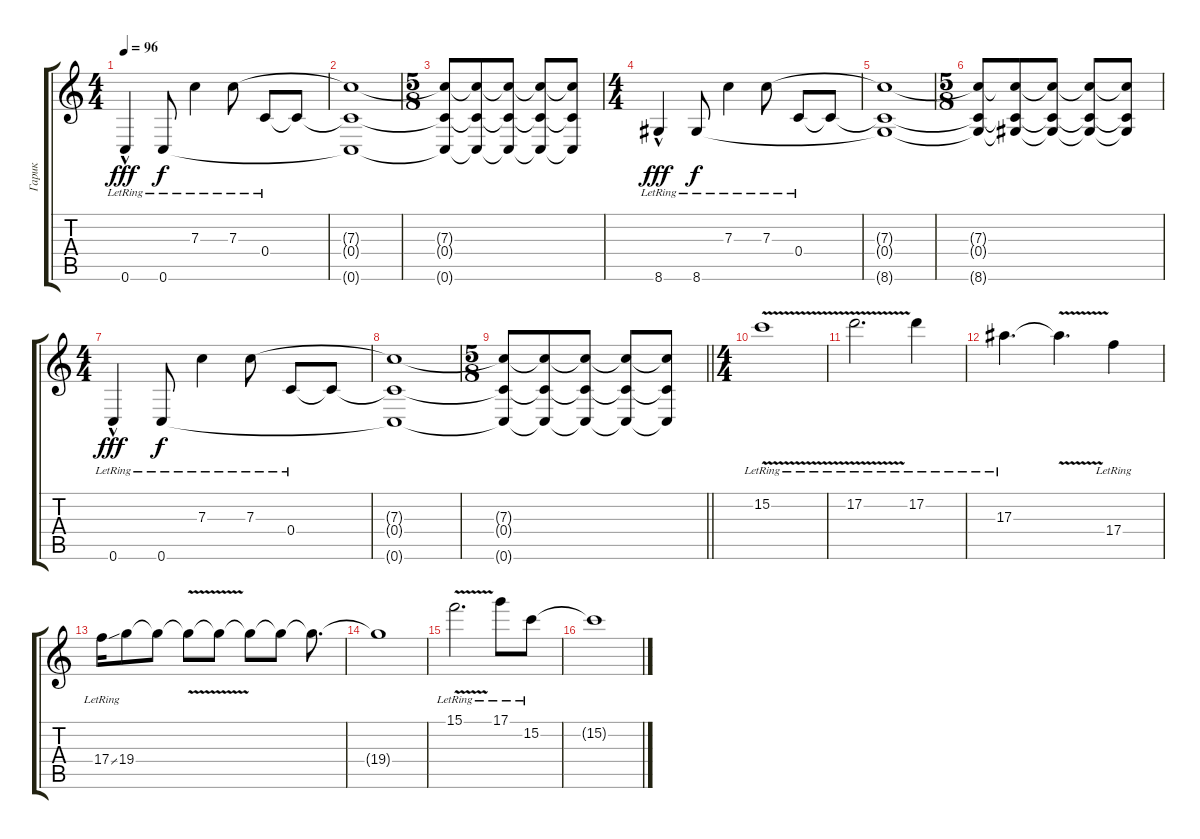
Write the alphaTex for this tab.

\track ("Гарик" "Гарик") {instrument electricguitarclean}
\staff {score tabs}
\tuning (D4 A3 F3 C3 G2 C2) {hide}
\ts (4 4)
\tempo 96
\clef g2
\ks c
0.6{hac lr}.4{dy fff} 0.6{lr}.8{dy f} 7.3{lr}.4 7.3{lr}.8 0.4{lr}.8 0.4{t}.8 |
(7.3{t} 0.4{t} 0.6{t}).1 |
\ts (5 8)
(7.3{t} 0.4{t} 0.6{t}).8 (7.3{t} 0.4{t} 0.6{t}).8 (7.3{t} 0.4{t} 0.6{t}).8 (7.3{t} 0.4{t} 0.6{t}).8 (7.3{t} 0.4{t} 0.6{t}).8 |
\ts (4 4)
8.6{hac lr}.4{dy fff} 8.6{lr}.8{dy f} 7.3{lr}.4 7.3{lr}.8 0.4{lr}.8 0.4{t}.8 |
(7.3{t} 0.4{t} 8.6{t}).1 |
\ts (5 8)
(7.3{t} 0.4{t} 8.6{t}).8 (7.3{t} 0.4{t} 8.6{t}).8 (7.3{t} 0.4{t} 8.6{t}).8 (7.3{t} 0.4{t} 8.6{t}).8 (7.3{t} 0.4{t} 8.6{t}).8 |
\ts (4 4)
0.6{hac lr}.4{dy fff} 0.6{lr}.8{dy f} 7.3{lr}.4 7.3{lr}.8 0.4{lr}.8 0.4{t}.8 |
(7.3{t} 0.4{t} 0.6{t}).1 |
\ts (5 8)
\barLineRight lightlight
(7.3{t} 0.4{t} 0.6{t}).8 (7.3{t} 0.4{t} 0.6{t}).8 (7.3{t} 0.4{t} 0.6{t}).8 (7.3{t} 0.4{t} 0.6{t}).8 (7.3{t} 0.4{t} 0.6{t}).8 |
\ts (4 4)
15.2{v lr}.1 |
17.2{v lr}.2{d} 17.2{lr}.4 |
17.3{lr}.4{d} 17.3{v t}.4{d} 17.4{lr}.4 |
17.4{ss lr}.16 19.4{lr}.8 19.4{t}.8 19.4{v t}.8 19.4{t}.8 19.4{t}.8 19.4{t}.8 19.4{t}.8{d} |
19.4{t}.1 |
15.1{v lr}.2{d} 17.1{lr}.8 15.2{lr}.8 |
15.2{t}.1
